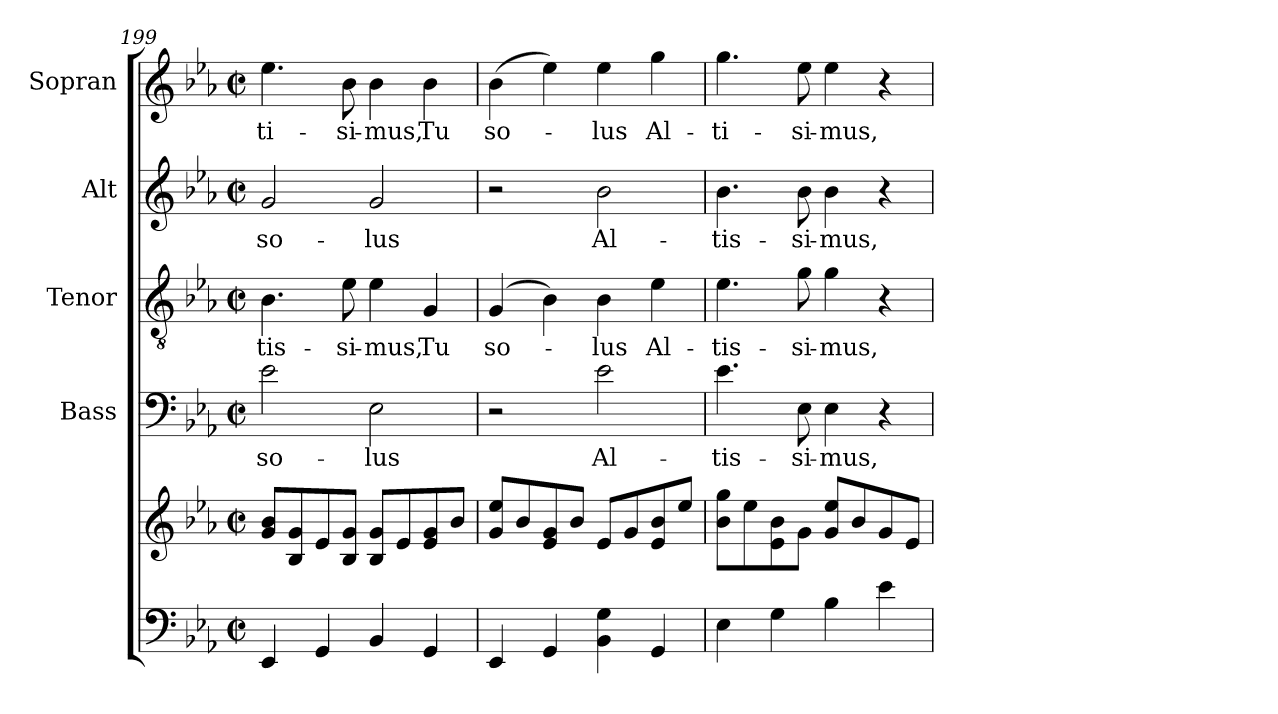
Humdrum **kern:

**kern	**kern	**kern	**text	**kern	**text	**kern	**text	**kern	**text
*part5	*part5	*part4	*part4	*part3	*part3	*part2	*part2	*part1	*part1
*staff6	*staff5	*staff4	*staff4	*staff3	*staff3	*staff2	*staff2	*staff1	*staff1
*	*	*I"Bass	*	*I"Tenor	*	*I"Alt	*	*I"Sopran	*
*	*	*I'B.	*	*I'T.	*	*I'A.	*	*I'S.	*
!!LO:PB:g=z
*clefF4	*clefG2	*clefF4	*	*clefGv2	*	*clefG2	*	*clefG2	*
*k[b-e-a-]	*k[b-e-a-]	*k[b-e-a-]	*	*k[b-e-a-]	*	*k[b-e-a-]	*	*k[b-e-a-]	*
*E-:	*E-:	*E-:	*	*E-:	*	*E-:	*	*E-:	*
*M2/2	*M2/2	*M2/2	*	*M2/2	*	*M2/2	*	*M2/2	*
*met(c|)	*met(c|)	*met(c|)	*	*met(c|)	*	*met(c|)	*	*met(c|)	*
=199	=199	=199	=199	=199	=199	=199	=199	=199	=199
!	!	!	!LO:LY:b	!	!LO:LY:b	!	!LO:LY:b	!	!LO:LY:b
4EE-/	8g/ 8b-/L	2e-\	so-	4.B-\	-tis-	2g/	so-	4.ee-\	-ti-
.	8B-/ 8g/	.	.	.	.	.	.	.	.
4GG/	8e-/	.	.	.	.	.	.	.	.
!	!	!	!	!	!LO:LY:b	!	!	!	!LO:LY:b
.	8B-/ 8g/J	.	.	8e-\	-si-	.	.	8b-\	-si-
!	!	!	!LO:LY:b	!	!LO:LY:b	!	!LO:LY:b	!	!LO:LY:b
4BB-/	8B-/ 8g/L	2E-\	-lus	4e-\	-mus,	2g/	-lus	4b-\	-mus,
.	8e-/	.	.	.	.	.	.	.	.
!	!	!	!	!	!LO:LY:b	!	!	!	!LO:LY:b
4GG/	8e-/ 8g/	.	.	4G/	Tu	.	.	4b-\	Tu
.	8b-/J	.	.	.	.	.	.	.	.
=200	=200	=200	=200	=200	=200	=200	=200	=200	=200
!	!	!	!	!	!LO:LY:b	!	!	!	!LO:LY:b
4EE-/	8g/ 8ee-/L	2r	.	(4G/	so-	2r	.	(>4b-\	so-
.	8b-/	.	.	.	.	.	.	.	.
4GG/	8e-/ 8g/	.	.	4B-\)	.	.	.	4ee-\)	.
.	8b-/J	.	.	.	.	.	.	.	.
!	!	!	!LO:LY:b	!	!LO:LY:b	!	!LO:LY:b	!	!LO:LY:b
4BB-\ 4G\	8e-/L	2e-\	Al-	4B-\	-lus	2b-\	Al-	4ee-\	-lus
.	8g/	.	.	.	.	.	.	.	.
!	!	!	!	!	!LO:LY:b	!	!	!	!LO:LY:b
4GG/	8e-/ 8b-/	.	.	4e-\	Al-	.	.	4gg\	Al-
.	8ee-/J	.	.	.	.	.	.	.	.
=201	=201	=201	=201	=201	=201	=201	=201	=201	=201
!	!	!	!LO:LY:b	!	!LO:LY:b	!	!LO:LY:b	!	!LO:LY:b
4E-\	8b-\ 8gg\L	4.e-\	-tis-	4.e-\	-tis-	4.b-\	-tis-	4.gg\	-ti-
.	8ee-\	.	.	.	.	.	.	.	.
4G\	8e-\ 8b-\	.	.	.	.	.	.	.	.
!	!	!	!LO:LY:b	!	!LO:LY:b	!	!LO:LY:b	!	!LO:LY:b
.	8g\J	8E-\	-si-	8g\	-si-	8b-\	-si-	8ee-\	-si-
!	!	!	!LO:LY:b	!	!LO:LY:b	!	!LO:LY:b	!	!LO:LY:b
4B-\	8g/ 8ee-/L	4E-\	-mus,	4g\	-mus,	4b-\	-mus,	4ee-\	-mus,
.	8b-/	.	.	.	.	.	.	.	.
4e-\	8g/	4r	.	4r	.	4r	.	4r	.
.	8e-/J	.	.	.	.	.	.	.	.
=	=	=	=	=	=	=	=	=	=
*-	*-	*-	*-	*-	*-	*-	*-	*-	*-
